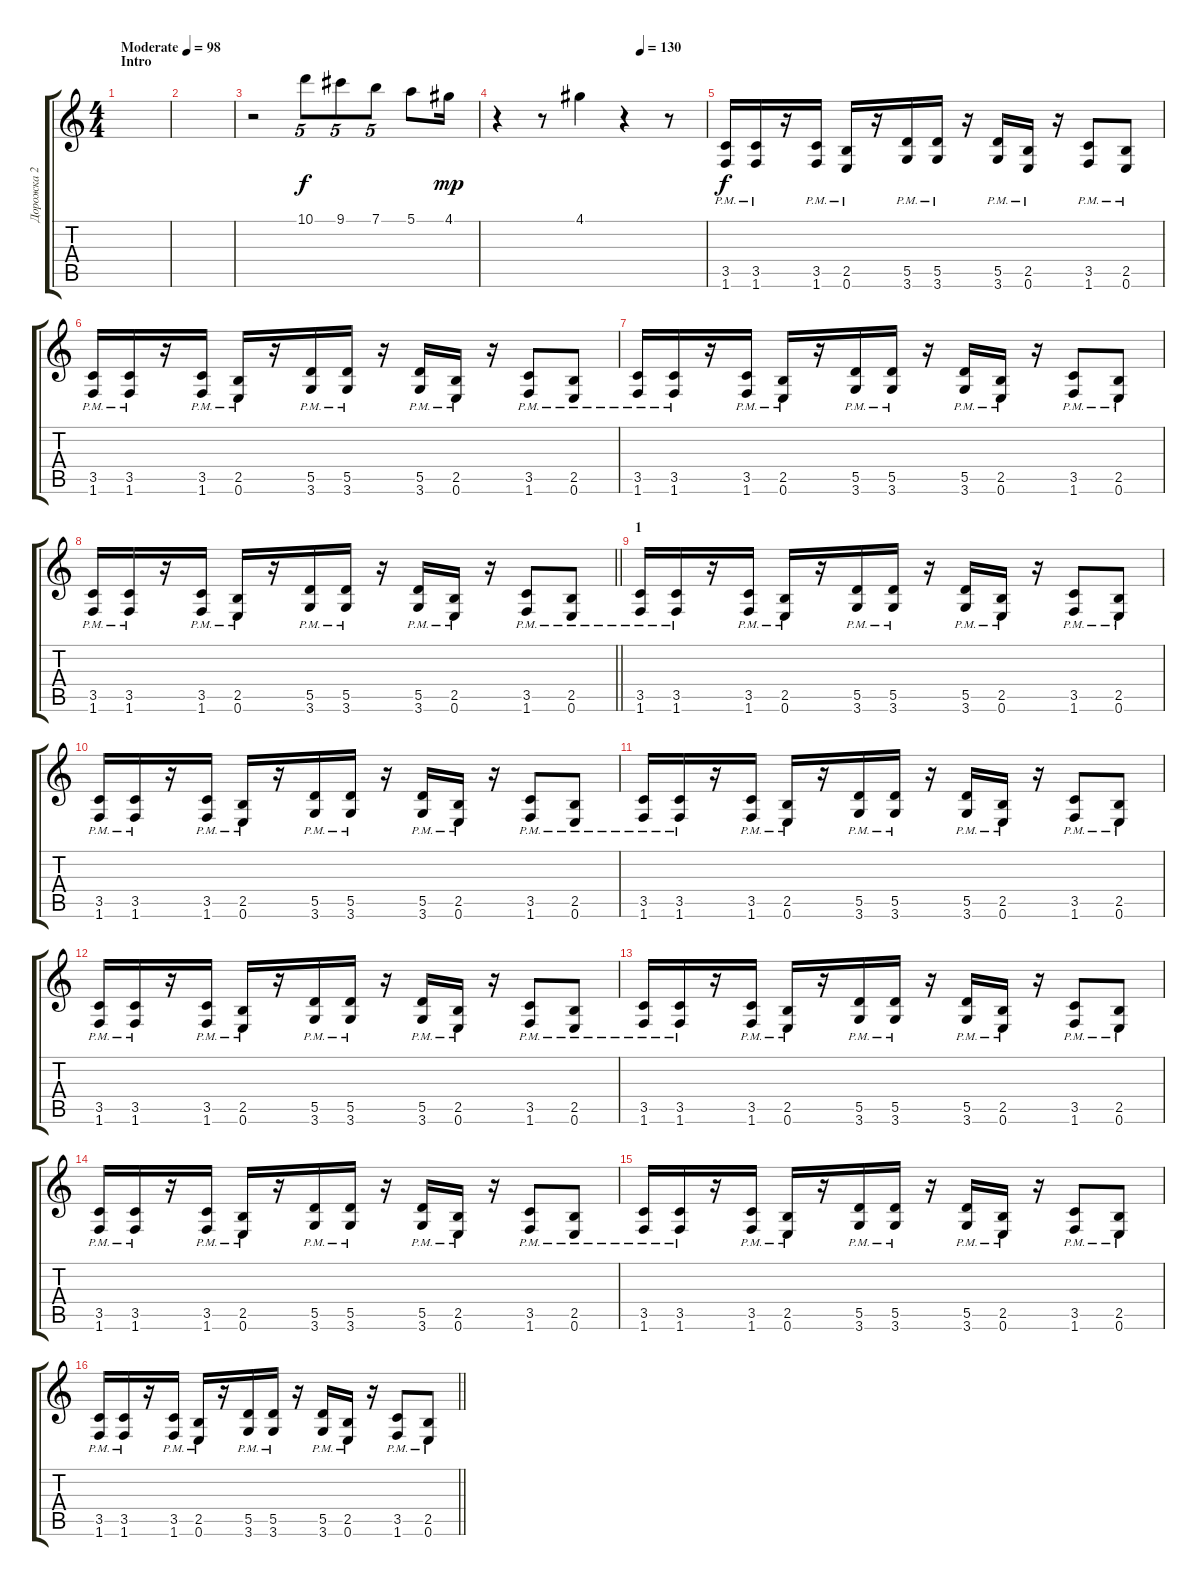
\track ("Дорожка 2" "Дорожка 2") {instrument electricguitarclean}
\staff {score tabs}
\tuning (E4 B3 G3 D3 A2 E2) {hide}
\ts (4 4)
\section ("" "Intro")
\tempo (98 "Moderate")
\clef g2
\ks c
|
|
r.2 10.1.8{tu (5 4)} 9.1.8{tu (5 4)} 7.1.8{tu (5 4)} 5.1.8 4.1.16{dy mp} |
\tempo (130 0.6875)
r.4 r.8 4.1.4 r.4 r.8 |
(3.5{pm} 1.6{pm}).16{dy f instrument overdrivenguitar} (3.5{pm} 1.6{pm}).16 r.16 (3.5{pm} 1.6{pm}).16 (2.5{pm} 0.6{pm}).16 r.16 (5.5{pm} 3.6{pm}).16 (5.5{pm} 3.6{pm}).16 r.16 (5.5{pm} 3.6{pm}).16 (2.5{pm} 0.6{pm}).16 r.16 (3.5{pm} 1.6{pm}).8 (2.5{pm} 0.6{pm}).8 |
(3.5{pm} 1.6{pm}).16 (3.5{pm} 1.6{pm}).16 r.16 (3.5{pm} 1.6{pm}).16 (2.5{pm} 0.6{pm}).16 r.16 (5.5{pm} 3.6{pm}).16 (5.5{pm} 3.6{pm}).16 r.16 (5.5{pm} 3.6{pm}).16 (2.5{pm} 0.6{pm}).16 r.16 (3.5{pm} 1.6{pm}).8 (2.5{pm} 0.6{pm}).8 |
(3.5{pm} 1.6{pm}).16 (3.5{pm} 1.6{pm}).16 r.16 (3.5{pm} 1.6{pm}).16 (2.5{pm} 0.6{pm}).16 r.16 (5.5{pm} 3.6{pm}).16 (5.5{pm} 3.6{pm}).16 r.16 (5.5{pm} 3.6{pm}).16 (2.5{pm} 0.6{pm}).16 r.16 (3.5{pm} 1.6{pm}).8 (2.5{pm} 0.6{pm}).8 |
\barLineRight lightlight
(3.5{pm} 1.6{pm}).16 (3.5{pm} 1.6{pm}).16 r.16 (3.5{pm} 1.6{pm}).16 (2.5{pm} 0.6{pm}).16 r.16 (5.5{pm} 3.6{pm}).16 (5.5{pm} 3.6{pm}).16 r.16 (5.5{pm} 3.6{pm}).16 (2.5{pm} 0.6{pm}).16 r.16 (3.5{pm} 1.6{pm}).8 (2.5{pm} 0.6{pm}).8 |
\section ("" "1")
(3.5{pm} 1.6{pm}).16 (3.5{pm} 1.6{pm}).16 r.16 (3.5{pm} 1.6{pm}).16 (2.5{pm} 0.6{pm}).16 r.16 (5.5{pm} 3.6{pm}).16 (5.5{pm} 3.6{pm}).16 r.16 (5.5{pm} 3.6{pm}).16 (2.5{pm} 0.6{pm}).16 r.16 (3.5{pm} 1.6{pm}).8 (2.5{pm} 0.6{pm}).8 |
(3.5{pm} 1.6{pm}).16 (3.5{pm} 1.6{pm}).16 r.16 (3.5{pm} 1.6{pm}).16 (2.5{pm} 0.6{pm}).16 r.16 (5.5{pm} 3.6{pm}).16 (5.5{pm} 3.6{pm}).16 r.16 (5.5{pm} 3.6{pm}).16 (2.5{pm} 0.6{pm}).16 r.16 (3.5{pm} 1.6{pm}).8 (2.5{pm} 0.6{pm}).8 |
(3.5{pm} 1.6{pm}).16 (3.5{pm} 1.6{pm}).16 r.16 (3.5{pm} 1.6{pm}).16 (2.5{pm} 0.6{pm}).16 r.16 (5.5{pm} 3.6{pm}).16 (5.5{pm} 3.6{pm}).16 r.16 (5.5{pm} 3.6{pm}).16 (2.5{pm} 0.6{pm}).16 r.16 (3.5{pm} 1.6{pm}).8 (2.5{pm} 0.6{pm}).8 |
(3.5{pm} 1.6{pm}).16 (3.5{pm} 1.6{pm}).16 r.16 (3.5{pm} 1.6{pm}).16 (2.5{pm} 0.6{pm}).16 r.16 (5.5{pm} 3.6{pm}).16 (5.5{pm} 3.6{pm}).16 r.16 (5.5{pm} 3.6{pm}).16 (2.5{pm} 0.6{pm}).16 r.16 (3.5{pm} 1.6{pm}).8 (2.5{pm} 0.6{pm}).8 |
(3.5{pm} 1.6{pm}).16 (3.5{pm} 1.6{pm}).16 r.16 (3.5{pm} 1.6{pm}).16 (2.5{pm} 0.6{pm}).16 r.16 (5.5{pm} 3.6{pm}).16 (5.5{pm} 3.6{pm}).16 r.16 (5.5{pm} 3.6{pm}).16 (2.5{pm} 0.6{pm}).16 r.16 (3.5{pm} 1.6{pm}).8 (2.5{pm} 0.6{pm}).8 |
(3.5{pm} 1.6{pm}).16 (3.5{pm} 1.6{pm}).16 r.16 (3.5{pm} 1.6{pm}).16 (2.5{pm} 0.6{pm}).16 r.16 (5.5{pm} 3.6{pm}).16 (5.5{pm} 3.6{pm}).16 r.16 (5.5{pm} 3.6{pm}).16 (2.5{pm} 0.6{pm}).16 r.16 (3.5{pm} 1.6{pm}).8 (2.5{pm} 0.6{pm}).8 |
(3.5{pm} 1.6{pm}).16 (3.5{pm} 1.6{pm}).16 r.16 (3.5{pm} 1.6{pm}).16 (2.5{pm} 0.6{pm}).16 r.16 (5.5{pm} 3.6{pm}).16 (5.5{pm} 3.6{pm}).16 r.16 (5.5{pm} 3.6{pm}).16 (2.5{pm} 0.6{pm}).16 r.16 (3.5{pm} 1.6{pm}).8 (2.5{pm} 0.6{pm}).8 |
\barLineRight lightlight
(3.5{pm} 1.6{pm}).16 (3.5{pm} 1.6{pm}).16 r.16 (3.5{pm} 1.6{pm}).16 (2.5{pm} 0.6{pm}).16 r.16 (5.5{pm} 3.6{pm}).16 (5.5{pm} 3.6{pm}).16 r.16 (5.5{pm} 3.6{pm}).16 (2.5{pm} 0.6{pm}).16 r.16 (3.5{pm} 1.6{pm}).8 (2.5{pm} 0.6{pm}).8
